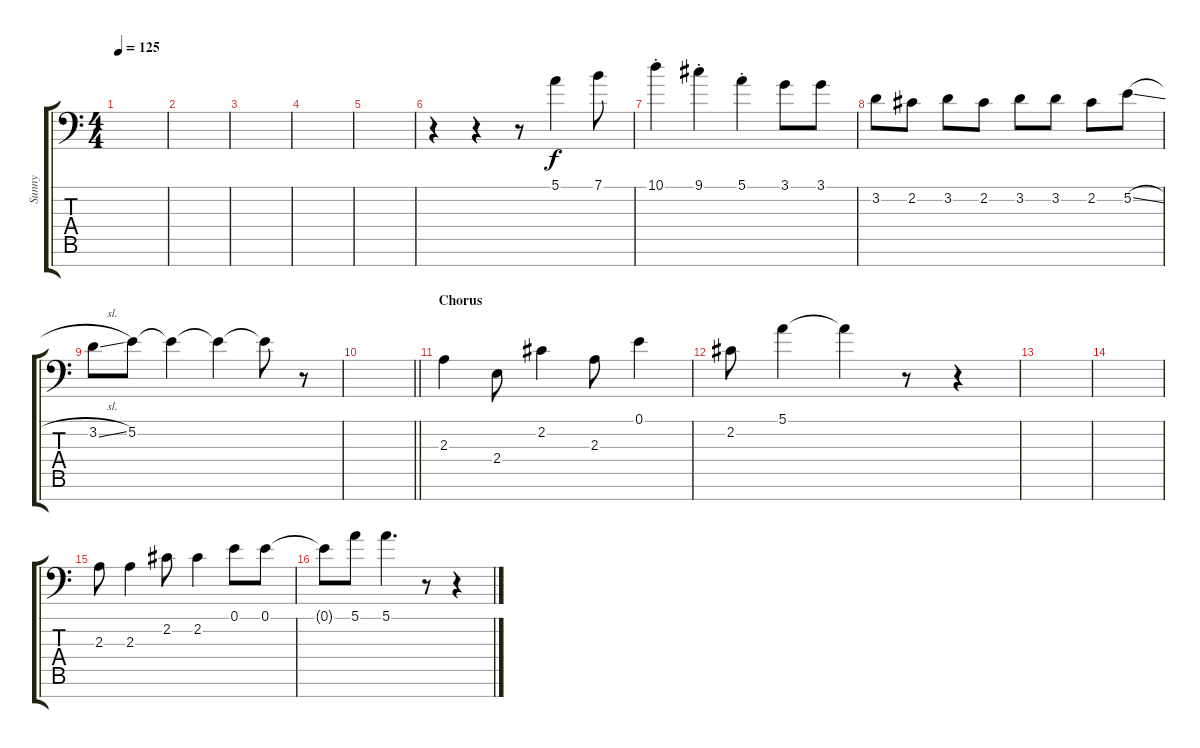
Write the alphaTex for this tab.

\track ("Sunny" "Sunny") {instrument recorder}
\staff {score tabs}
\tuning (E4 B3 G3 D3 A2 E2 C-1) {hide}
\ts (4 4)
\tempo 125
\clef f4
\ks c
|
|
|
|
|
r.4 r.4 r.8{volume 16} 5.1.4 7.1.8 |
10.1{st}.4 9.1{st}.4 5.1{st}.4 3.1.8 3.1.8 |
3.2.8 2.2.8 3.2.8 2.2.8 3.2.8 3.2.8 2.2.8 5.2{sl}.8 |
3.2{sl}.8 5.2.8 5.2{t}.4 5.2{t}.4 5.2{t}.8 r.8 |
\barLineRight lightlight
|
\section ("" "Chorus")
2.3.4{volume 9} 2.4.8 2.2.4 2.3.8 0.1.4 |
2.2.8 5.1.4 5.1{t}.4 r.8 r.4 |
|
|
2.3.8 2.3.4 2.2.8 2.2.4 0.1.8 0.1.8 |
0.1{t}.8 5.1.8 5.1.4{d} r.8 r.4
